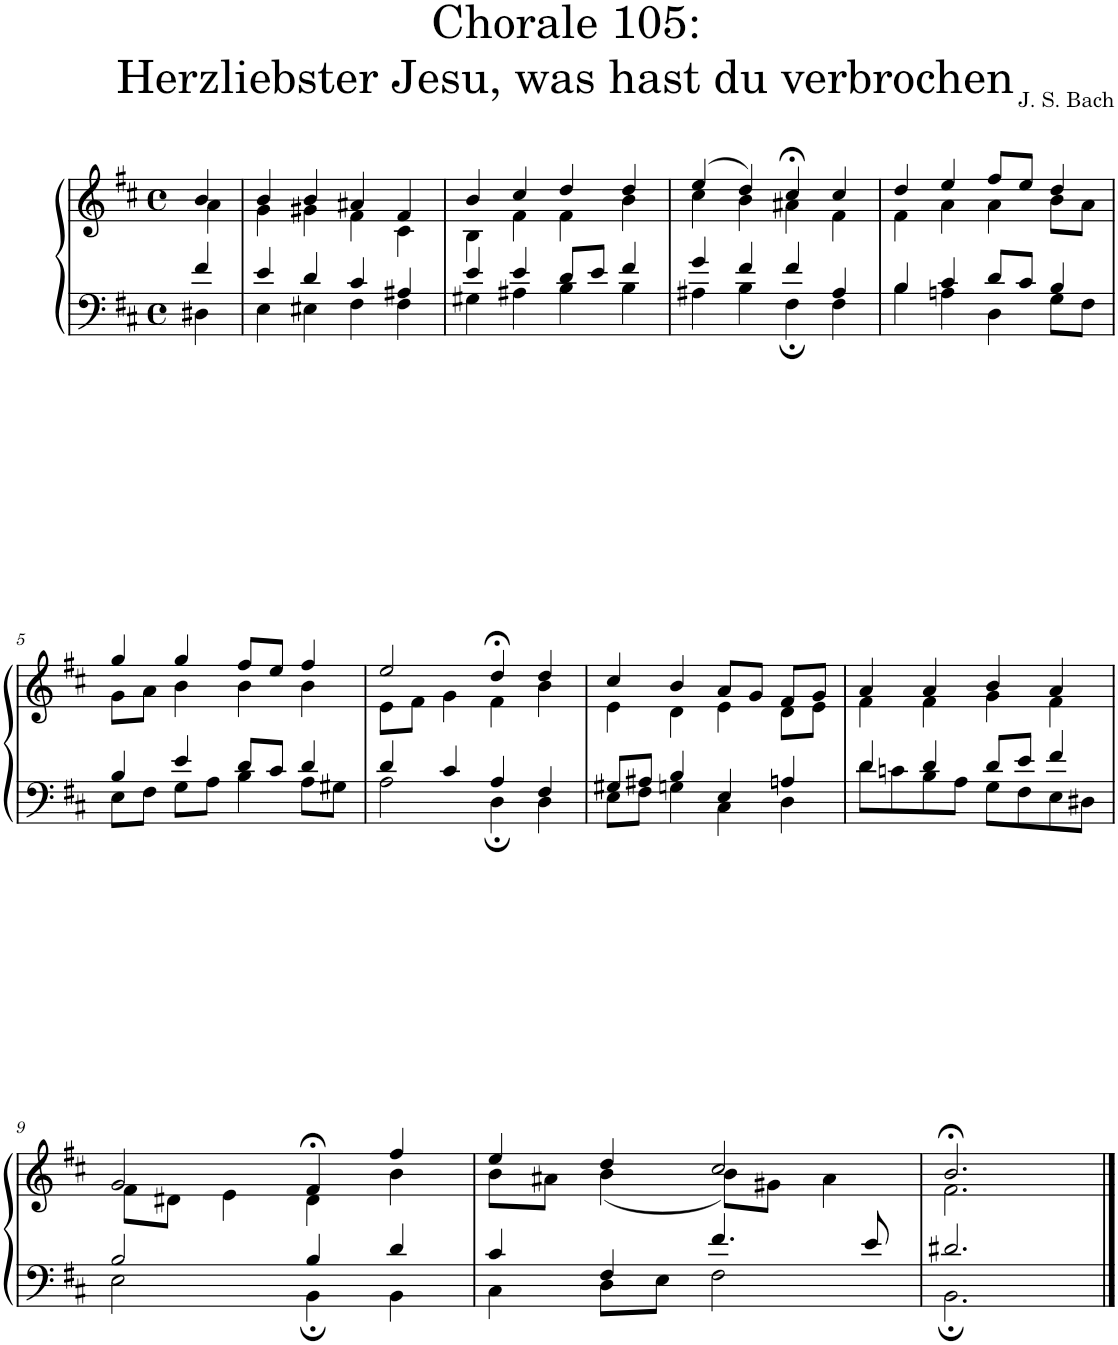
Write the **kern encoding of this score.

**kern	**kern
*part1	*part1
*staff2	*staff1
*I"S,A	*
*clefF4	*clefG2
*k[f#c#]	*k[f#c#]
*M4/4	*M4/4
*met(c)	*met(c)
=	=
*^	*^
4f#/	4D#X\	4b/	4a\
=1	=1	=1	=1
4e/	4E\	4b/	4g\
4d/	4E#X\	4b/	4g#X\
4c#/	4F#\	4a#X/	4f#\
4A#X/	4F#\	4f#/	4c#\
=2	=2	=2	=2
4e/	4G#X\	4b/	4B\
4e/	4A#X\	4cc#/	4f#\
8d/L	4B\	4dd/	4f#\
8e/J	.	.	.
4f#/	4B\	4dd/	4b\
=3	=3	=3	=3
4g/	4A#X\	(>4ee/	4cc#\
4f#/	4B\	4dd/)	4b\
4f#/	4F#;\	4cc#;</	4a#X\
4A#/	4F#\	4cc#/	4f#\
=4	=4	=4	=4
4B/	4B\	4dd/	4f#\
4c#/	4An\	4ee/	4a\
8d/L	4D\	8ff#/L	4a\
8c#/J	.	8ee/J	.
4B/	8G\L	4dd/	8b\L
.	8F#\J	.	8a\J
!!LO:LB:g=z	!!
=5	=5	=5	=5
4B/	8E\L	4gg/	8g\L
.	8F#\J	.	8a\J
4e/	8G\L	4gg/	4b\
.	8A\J	.	.
8d/L	4B\	8ff#/L	4b\
8c#/J	.	8ee/J	.
4d/	8A\L	4ff#/	4b\
.	8G#X\J	.	.
=6	=6	=6	=6
4d/	2A\	2ee/	8e\L
.	.	.	8f#\J
4c#/	.	.	4g\
4A/	4D;\	4dd;</	4f#\
4F#/	4D\	4dd/	4b\
=7	=7	=7	=7
8G#X/L	8E\L	4cc#/	4e\
8A#X/J	8F#\J	.	.
4B/	4Gn\	4b/	4d\
4E/	4C#\	8a/L	4e\
.	.	8g/J	.
4An/	4D\	8f#/L	8d\L
.	.	8g/J	8e\J
=8	=8	=8	=8
4d/	8d\L	4a/	4f#\
.	8cn\	.	.
4d/	8B\	4a/	4f#\
.	8A\J	.	.
8d/L	8G\L	4b/	4g\
8e/J	8F#\	.	.
4f#/	8E\	4a/	4f#\
.	8D#X\J	.	.
!!LO:LB:g=z	!!
=9	=9	=9	=9
2B/	2E\	2g/	8f#\L
.	.	.	8d#X\J
.	.	.	4e\
4B/	4BB;\	4f#;</	4d#\
4d/	4BB\	4ff#/	4b\
=10	=10	=10	=10
4c#/	4C#\	4ee/	8b\L
.	.	.	8a#X\J
4F#/	8D\L	4dd/	(<4b\
.	8E\J	.	.
4.f#/	2F#\	2cc#/	8b\L)
.	.	.	8g#X\J
.	.	.	4a#\
8e/	.	.	.
=11	=11	=11	=11
2.d#X/	2.BB;\	2.b;</	2.f#\
*v	*v	*	*
*	*v	*v
==	==
*-	*-
